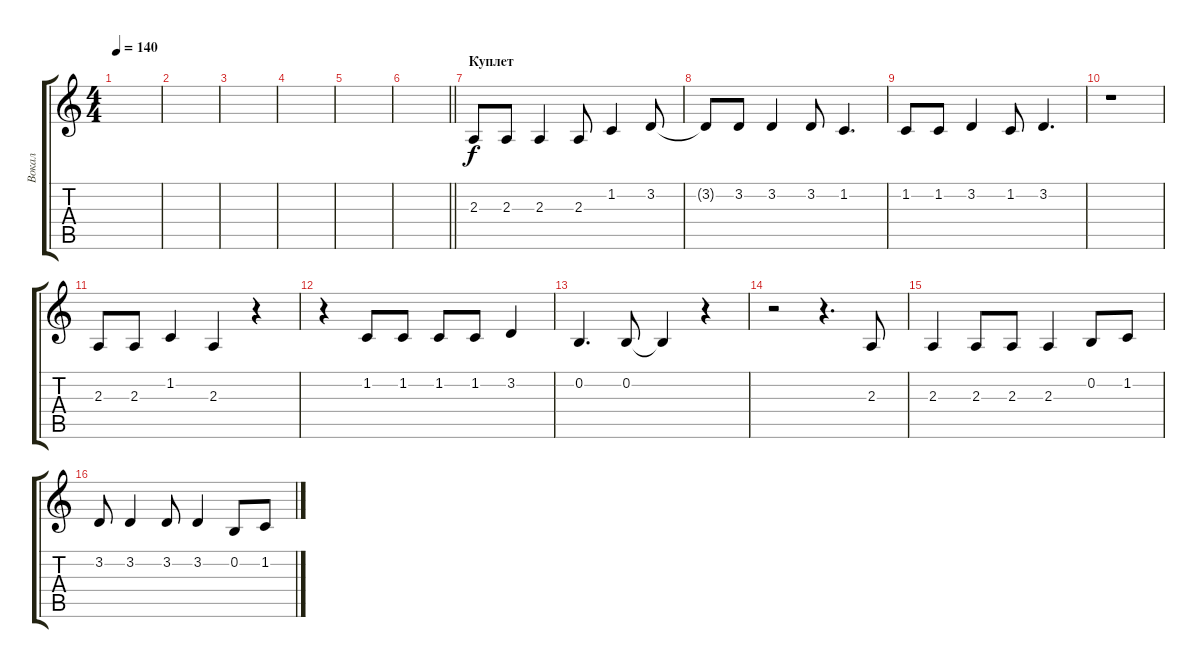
\track ("Вокал" "Вокал") {solo instrument lead2sawtooth}
\staff {score tabs}
\tuning (E4 B3 G3 D3 A2 E2) {hide}
\ts (4 4)
\tempo 140
\clef g2
\ks c
|
|
|
|
|
\barLineRight lightlight
|
\section ("" "Куплет")
2.3.8 2.3.8 2.3.4 2.3.8 1.2.4 3.2.8 |
3.2{t}.8 3.2.8 3.2.4 3.2.8 1.2.4{d} |
1.2.8 1.2.8 3.2.4 1.2.8 3.2.4{d} |
r.1 |
2.3.8 2.3.8 1.2.4 2.3.4 r.4 |
r.4 1.2.8 1.2.8 1.2.8 1.2.8 3.2.4 |
0.2.4{d} 0.2.8 0.2{t}.4 r.4 |
r.2 r.4{d} 2.3.8 |
2.3.4 2.3.8 2.3.8 2.3.4 0.2.8 1.2.8 |
3.2.8 3.2.4 3.2.8 3.2.4 0.2.8 1.2.8
